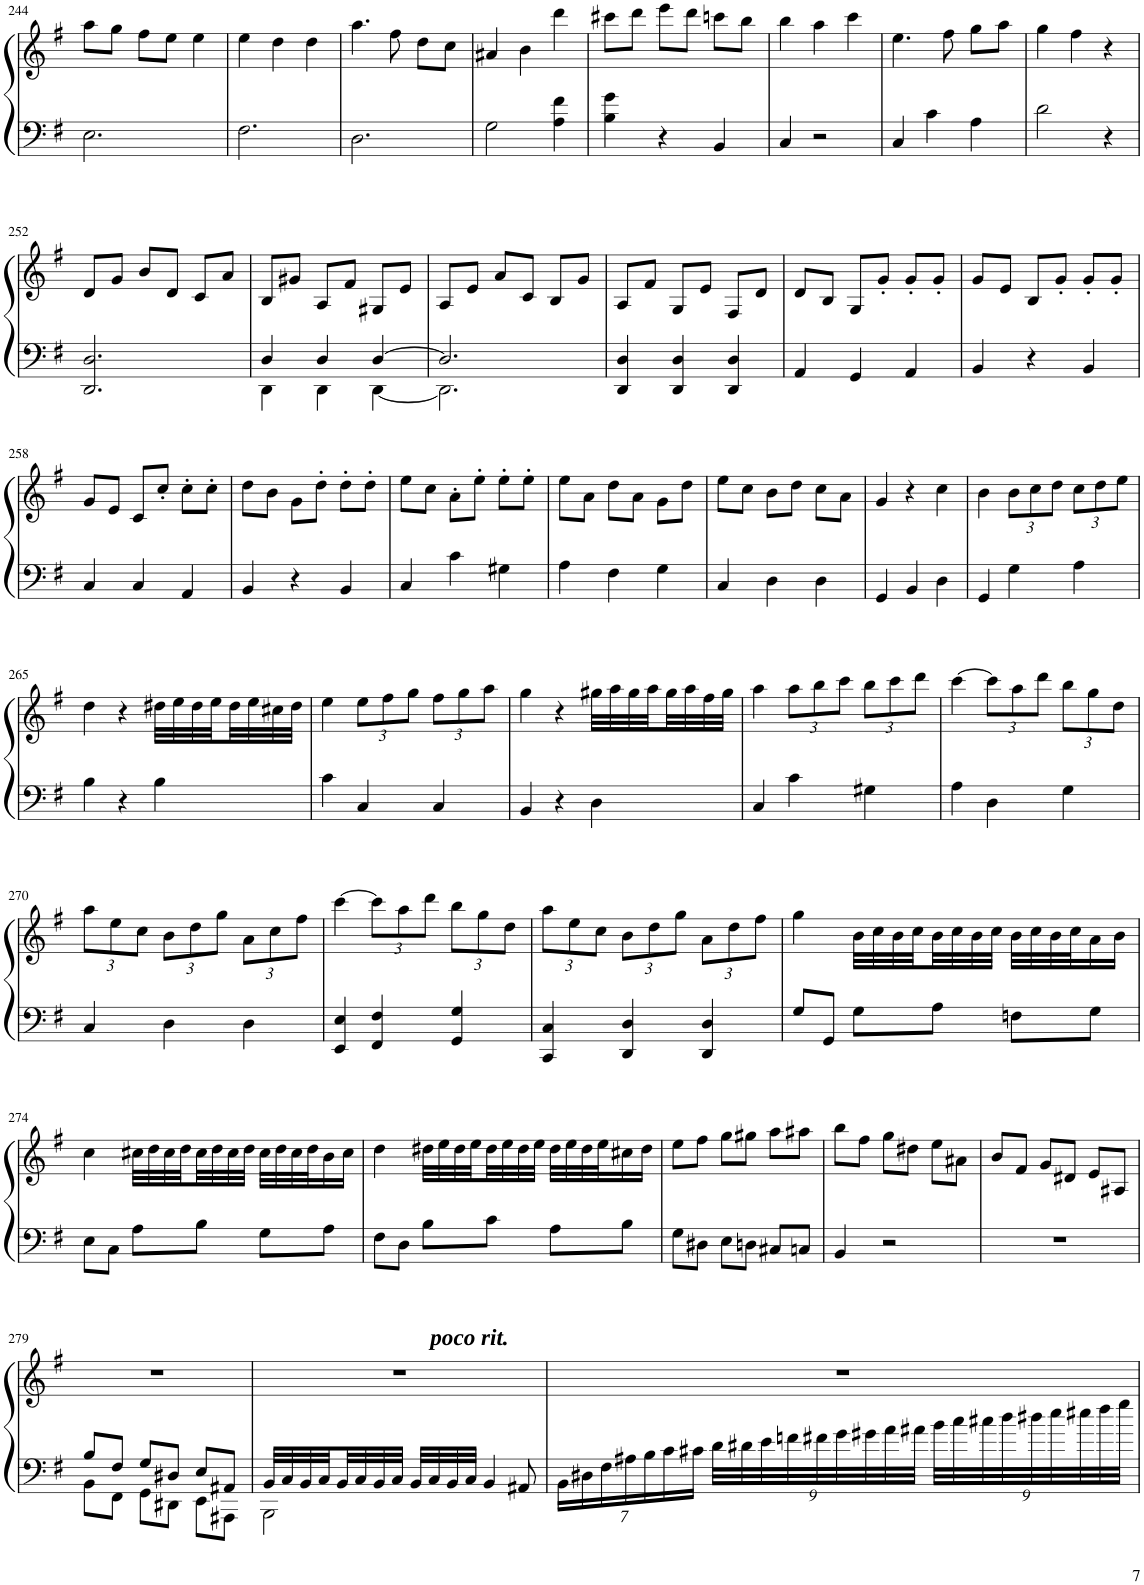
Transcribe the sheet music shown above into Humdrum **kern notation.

**kern	**kern
*part1	*part1
*staff2	*staff1
*I"Piano	*
*I'Pno	*
!!LO:PB:g=z
*clefF4	*clefG2
*k[f#]	*k[f#]
*M3/4	*M3/4
=244	=244
2.E\	8aa\L
.	8gg\J
.	8ff#\L
.	8ee\J
.	4ee\
=245	=245
2.F#\	4ee\
.	4dd\
.	4dd\
=246	=246
2.D\	4.aa\
.	8ff#\
.	8dd\L
.	8cc\J
=247	=247
2G\	4a#X/
.	4b\
4A\ 4f#\	4ddd\
=248	=248
4B\ 4g\	8ccc#X\L
.	8ddd\J
4r	8eee\L
.	8ddd\J
4BB/	8cccn\L
.	8bb\J
=249	=249
4C/	4bb\
2r	4aa\
.	4ccc\
=250	=250
4C/	4.ee\
4c\	.
.	8ff#\
4A\	8gg\L
.	8aa\J
=251	=251
2d\	4gg\
.	4ff#\
4r	4r
!!LO:LB:g=z
=252	=252
2.DD/ 2.D/	8d/L
.	8g/J
.	8b/L
.	8d/J
.	8c/L
.	8a/J
=253	=253
*^	*
4D/	4DD\	8B/L
.	.	8g#X/J
4D/	4DD\	8A/L
.	.	8f#/J
[4D/	[4DD\	8G#X/L
.	.	8e/J
=254	=254	=254
2.D/]	2.DD\]	8A/L
.	.	8e/J
.	.	8a/L
.	.	8c/J
.	.	8B/L
.	.	8g/J
*v	*v	*
=255	=255
4DD/ 4D/	8A/L
.	8f#/J
4DD/ 4D/	8G/L
.	8e/J
4DD/ 4D/	8F#/L
.	8d/J
=256	=256
4AA/	8d/L
.	8B/J
4GG/	8G/L
.	8g'/J
4AA/	8g'/L
.	8g'/J
=257	=257
4BB/	8g/L
.	8e/J
4r	8B/L
.	8g'/J
4BB/	8g'/L
.	8g'/J
!!LO:LB:g=z
=258	=258
4C/	8g/L
.	8e/J
4C/	8c/L
.	8cc'/J
4AA/	8cc'\L
.	8cc'\J
=259	=259
4BB/	8dd\L
.	8b\J
4r	8g\L
.	8dd'\J
4BB/	8dd'\L
.	8dd'\J
=260	=260
4C/	8ee\L
.	8cc\J
4c\	8a'\L
.	8ee'\J
4G#X\	8ee'\L
.	8ee'\J
=261	=261
4A\	8ee\L
.	8a\J
4F#\	8dd\L
.	8a\J
4G\	8g\L
.	8dd\J
=262	=262
4C/	8ee\L
.	8cc\J
4D\	8b\L
.	8dd\J
4D\	8cc\L
.	8a\J
=263	=263
4GG/	4g/
4BB/	4r
4D\	4cc\
=264	=264
4GG/	4b\
*	*Xbrackettup
4G\	12b\L
.	12cc\
.	12dd\J
4A\	12cc\L
.	12dd\
.	12ee\J
!!LO:LB:g=z
=265	=265
4B\	4dd\
4r	4r
4B\	32dd#X\LLL
.	32ee\
.	32dd#\
.	32ee\
.	32dd#\
.	32ee\
.	32cc#X\
.	32dd#\JJJ
=266	=266
4c\	4ee\
4C/	12ee\L
.	12ff#\
.	12gg\J
4C/	12ff#\L
.	12gg\
.	12aa\J
=267	=267
4BB/	4gg\
4r	4r
4D\	32gg#X\LLL
.	32aa\
.	32gg#\
.	32aa\
.	32gg#\
.	32aa\
.	32ff#\
.	32gg#\JJJ
=268	=268
4C/	4aa\
4c\	12aa\L
.	12bb\
.	12ccc\J
4G#X\	12bb\L
.	12ccc\
.	12ddd\J
=269	=269
4A\	[4ccc\
4D\	12ccc\L]
.	12aa\
.	12ddd\J
4G\	12bb\L
.	12gg\
.	12dd\J
!!LO:LB:g=z
=270	=270
4C/	12aa\L
.	12ee\
.	12cc\J
4D\	12b\L
.	12dd\
.	12gg\J
4D\	12a\L
.	12cc\
.	12ff#\J
=271	=271
4EE/ 4E/	[4ccc\
4FF#/ 4F#/	12ccc\L]
.	12aa\
.	12ddd\J
4GG/ 4G/	12bb\L
.	12gg\
.	12dd\J
=272	=272
4CC/ 4C/	12aa\L
.	12ee\
.	12cc\J
4DD/ 4D/	12b\L
.	12dd\
.	12gg\J
4DD/ 4D/	12a\L
.	12dd\
.	12ff#\J
=273	=273
8G/L	4gg\
8GG/J	.
8G\L	32b\LLL
.	32cc\
.	32b\
.	32cc\
8A\J	32b\
.	32cc\
.	32b\
.	32cc\JJJ
8Fn\L	32b\LLL
.	32cc\
.	32b\
.	32cc\J
8G\J	16a\
.	16b\JJ
!!LO:LB:g=z
=274	=274
8E\L	4cc\
8C\J	.
8A\L	32cc#X\LLL
.	32dd\
.	32cc#\
.	32dd\
8B\J	32cc#\
.	32dd\
.	32cc#\
.	32dd\JJJ
8G\L	32cc#\LLL
.	32dd\
.	32cc#\
.	32dd\J
8A\J	16b\
.	16cc#\JJ
=275	=275
8F#\L	4dd\
8D\J	.
8B\L	32dd#X\LLL
.	32ee\
.	32dd#\
.	32ee\
8c\J	32dd#\
.	32ee\
.	32dd#\
.	32ee\JJJ
8A\L	32dd#\LLL
.	32ee\
.	32dd#\
.	32ee\J
8B\J	16cc#X\
.	16dd#\JJ
=276	=276
8G\L	8ee\L
8D#X\J	8ff#\J
8E\L	8gg\L
8Dn\J	8gg#X\J
8C#X/L	8aa\L
8Cn/J	8aa#X\J
=277	=277
4BB/	8bb\L
.	8ff#\J
2r	8gg\L
.	8dd#X\J
.	8ee\L
.	8a#X\J
=278	=278
2.r	8b/L
.	8f#/J
.	8g/L
.	8d#X/J
.	8e/L
.	8A#X/J
!!LO:LB:g=z
=279	=279
*^	*
8B/L	8BB\L	2.r
8F#/J	8FF#\J	.
8G/L	8GG\L	.
8D#X/J	8DD#X\J	.
8E/L	8EE\L	.
8AA#X/J	8AAA#X\J	.
=280	=280	=280
*	*	*^
32BB/LLL	2BBB\	2.r	4ryy
32C/	.	.	.
32BB/	.	.	.
32C/	.	.	.
32BB/	.	.	.
32C/	.	.	.
32BB/	.	.	.
32C/JJJ	.	.	.
32BB/LLL	.	.	32ryy
!	!	!	!LO:TX:a:Bi:t=poco rit.
32C/	.	.	4...ryy
32BB/	.	.	.
32C/JJJ	.	.	.
4BB/	.	.	.
.	4ryy	.	.
8AA#X/	.	.	.
*v	*v	*	*
*	*v	*v
=281	=281
*Xbrackettup	*
28BB\LL	2.r
28D#X\	.
28F#\	.
28A#X\	.
28B\	.
28c\	.
28c#X\JJ	.
36d\LLL	.
36d#X\	.
36e\	.
36fn\	.
36f#X\	.
36g\	.
36g#X\	.
36a\	.
36a#X\JJJ	.
36b\LLL	.
36cc\	.
36cc#X\	.
36dd\	.
36dd#X\	.
36ee\	.
36ee#X\	.
36ff#\	.
36gg\JJJ	.
=	=
*-	*-
